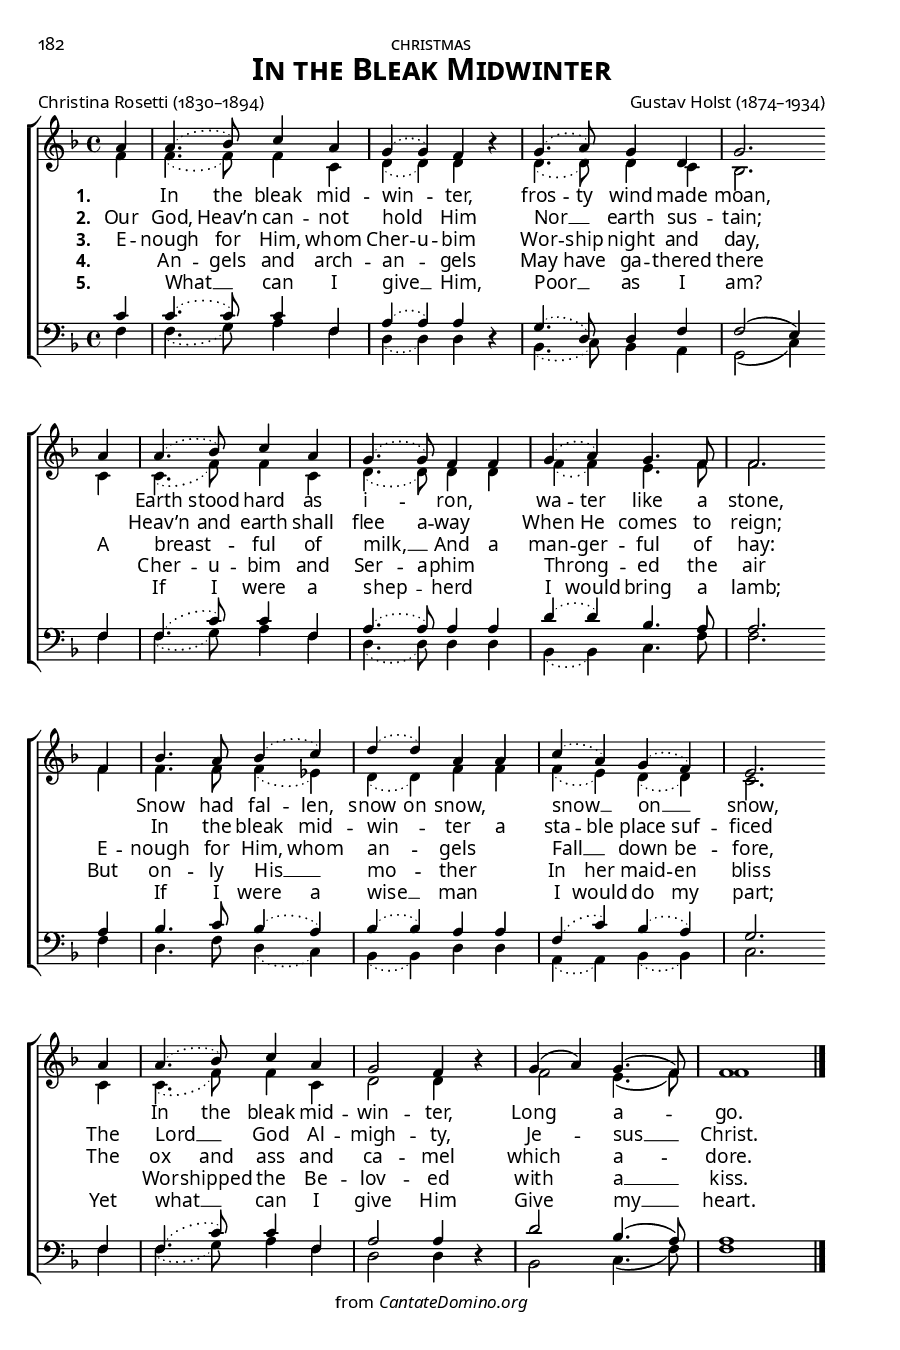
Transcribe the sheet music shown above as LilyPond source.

\version "2.14.2"
\include "util.ly"
\header {
  title = \markup{\override #'(font-name . "Garamond Premier Pro Semibold"){ \abs-fontsize #15 \smallCapsOldStyle"In the Bleak Midwinter"}}
  poet = \markup\oldStyleNum"Christina Rosetti (1830–1894)"
  composer = \markup\oldStyleNum"Gustav Holst (1874–1934)"
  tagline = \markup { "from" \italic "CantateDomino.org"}
}
\paper {
  %print-all-headers = ##f
  paper-height = 9\in
  paper-width = 6\in
  indent = 0\in
  %system-system-spacing = #'((basic-distance . 10) (padding . 0))
  system-system-spacing =
    #'((basic-distance . 0)
       (minimum-distance . 0)
       (padding . -5)
       (stretchability . 100))
  ragged-last-bottom = ##f
  ragged-bottom = ##f
  two-sided = ##t
  inner-margin = 0.5\in
  outer-margin = 0.25\in
  top-margin = 0.25\in
  bottom-margin = 0.25\in
  first-page-number = #182
  print-first-page-number = ##t
  headerLine = \markup{\override #'(font-name . "Garamond Premier Pro") \smallCapsOldStyle"christmas"}
  oddHeaderMarkup = \markup\fill-line{
     \override #'(font-name . "Garamond Premier Pro")\abs-fontsize #8.5
     \combine 
        \fill-line{"" \on-the-fly #print-page-number-check-first
        \oldStylePageNum""
        }
        \fill-line{\headerLine}
  }
  evenHeaderMarkup = \markup {
     \override #'(font-name . "Garamond Premier Pro")\abs-fontsize #8.5
     \combine
        \on-the-fly #print-page-number-check-first
        \oldStylePageNum""
        \fill-line{\headerLine}
  }
}
#(set-global-staff-size 15) \paper{ #(define fonts (make-pango-font-tree "GoudyOlSt BT" "Garamond Premier Pro" "Garamond Premier Pro" (/ 15 20))) }
global = {
  \key f \major
  \time 4/4
}

sopMusic = \relative c'' {
  \partial 4 a4 |
  \slurDotted
  a4.( bes8) c4 a |
  g4( g) f bes\rest |
  g4.( a8) g4 d |
  g2. \bar""\break a4 |
  
  a4.( bes8) c4 a |
  g4.( g8) f4 f |
  g4( a) g4. f8 |
  f2. \bar""\break f4 |
  
  bes4. a8 bes4( c) |
  d( d) a a |
  c( a) g( f) |
  e2. \bar""\break a4 |
  
  a4.( bes8) c4 a |
  g2 f4 bes\rest |
  \slurSolid g4( a) g4.( f8) |
  f1 \bar "|."
}
sopWords = \lyricmode {
  
}

altoMusic = \relative c' {
  \partial 4 f4 |
  \slurDotted f4.( f8) f4 c |
  d4( d) d s |
  d4.( d8) d4 c |
  bes2. c4 |
  
  c4.( f8) f4 c |
  d4.( d8) d4 d |
  f4( f) e4. f8 |
  f2. f4 |
  
  f4. f8 f4( ees4) |
  d( d) f f |
  f( e) d( d) |
  c2. c4 |
  
  c4.( f8) f4 c |
  d2 d4 s |
  \slurSolid f2 e4.( f8) |
  f1 \bar "|."
}
altoWords = \lyricmode {
  \dropLyricsXI
  \set stanza = #"1. "
  \set ignoreMelismata = ##t
  "" In the bleak mid -- win -- _ ter,
  fros -- ty wind made moan, ""
  Earth stood hard as i -- _ ron, ""
  wa -- ter like a stone, ""
  Snow had fal -- len, snow on snow, ""
  snow __ _ on __ _ snow, ""
  In the bleak mid -- win -- 
  \set associatedVoice = "tenors"
  ter,
  Long a -- _ go.
}
altoWordsII = \lyricmode {
  \dropLyricsXI
  \set stanza = #"2. "
  \set ignoreMelismata = ##t
  Our God, Heav’n can -- not hold
%8.5x11 __
  _ Him
  Nor __ _ earth sus -- tain; ""
  Heav’n and earth shall flee a -- way ""
  When He comes to reign; ""
  In the bleak mid -- win -- _ ter a sta -- ble place suf -- ficed
  The Lord __ _ God Al -- migh -- 
  \set associatedVoice = "tenors"
  ty,
  Je -- sus __ _ Christ.
}
altoWordsIII = \lyricmode {
  \dropLyricsXI
  \set stanza = #"3. "
  \set ignoreMelismata = ##t
  E -- nough for Him, whom Cher -- u -- bim
  Wor -- ship night and day,
  A breast -- _ ful of milk, __ _
  And a man -- ger -- ful of hay:
  E -- nough for Him, whom an -- _ gels ""
  Fall __ _ down be -- fore,
  The ox and ass and ca -- 
  \set associatedVoice = "tenors"
  mel which a -- _ dore.
}
altoWordsIV = \lyricmode {
  \dropLyricsXI
\set ignoreMelismata = ##t
  \set stanza = #"4. "
  "" An -- gels and arch -- an -- _ gels May have ga -- thered there ""
  Cher -- u -- bim and Ser -- a -- phim ""
  Throng -- _ ed the air
  But on -- ly His __ _ mo -- _ ther ""
  In her maid -- en bliss ""
  Wor -- shipped the Be -- lov -- 
  \set associatedVoice = "tenors"
  ed with a __ _ kiss.
}
altoWordsV = \lyricmode {
  \dropLyricsXI
\set ignoreMelismata = ##t
  \set stanza = #"5. "
  "" What __ _ can I give __ _ Him,
  Poor __ _ as I am? ""
  If I were a shep -- _ herd ""
  I would bring a lamb; ""
  If I were a wise __ _ man ""
  I would do my part;
  Yet what __ _ can I give 
  \set associatedVoice = "tenors"
  Him
  Give my __ _ heart.
}

tenorMusic = \relative c' {
  \partial 4 c4 |
  \slurDotted c4.( c8) c4 f, |
  a( a) a s |
  g4.( d8) d4 f |
  \slurSolid f2( e4) f |
  
  \slurDotted f4.( c'8) c4 f, |
  a4.( a8) a4 a |
  d( d) bes4. a8 |
  a2. a4 |
  
  bes4. c8 bes4( a) |
  bes( bes) a a |
  f( c') bes( a) |
  g2. f4 |
  
  f4.( c'8) c4 f, |
  a2 a4 s |
  \slurSolid d2 bes4.( a8) |
  a1 \bar "|."
}
tenorWords = \lyricmode {

}

bassMusic = \relative c {
  \partial 4 f4 |
  \slurDotted f4.( g8) a4 f |
  d( d) d d\rest |
  bes4.( c8) bes4 a |
  \slurSolid g2( c4) f |
  
  \slurDotted f4.( g8) a4 f |
  d4.( d8) d4 d |
  bes( bes) c4. f8 |
  f2. f4 |
  
  d4. f8 d4( c) |
  bes( bes) d d |
  a( a) bes( bes) |
  c2. f4 |
  
  f4.( g8) a4 f |
  d2 d4 d\rest |
  \slurSolid bes2 c4.( f8) |
  f1 \bar "|."
}
bassWords = \lyricmode {

}

\score {
  <<
   \new ChoirStaff <<
    \new Staff = women <<
      \new Voice = "sopranos" { \voiceOne << \global \sopMusic >> }
      \new Voice = "altos" { \voiceTwo << \global \altoMusic >> }
    >>
   \new Staff = men <<
      \clef bass
      \new Voice = "tenors" { \voiceOne << \global \tenorMusic >> }
      \new Voice = "basses" { \voiceTwo << \global \bassMusic >> }
    >>
    \new Lyrics \with { alignAboveContext = #"women" \override VerticalAxisGroup #'nonstaff-relatedstaff-spacing = #'((basic-distance . 1))} \lyricsto "sopranos" \sopWords
    \new Lyrics = "altosV"  \with { alignBelowContext = #"women" } \lyricsto "sopranos" \altoWordsV
    \new Lyrics = "altosIV"  \with { alignBelowContext = #"women" } \lyricsto "sopranos" \altoWordsIV
    \new Lyrics = "altosIII"  \with { alignBelowContext = #"women" } \lyricsto "sopranos" \altoWordsIII
    \new Lyrics = "altosII"  \with { alignBelowContext = #"women" } \lyricsto "sopranos" \altoWordsII
    \new Lyrics = "altos"  \with { alignBelowContext = #"women" \override VerticalAxisGroup #'nonstaff-relatedstaff-spacing = #'((padding . -0.9))  } \lyricsto "sopranos" \altoWords
    \new Lyrics \with { alignAboveContext = #"men" \override VerticalAxisGroup #'nonstaff-relatedstaff-spacing = #'((basic-distance . 1)) } \lyricsto "tenors" \tenorWords
    \new Lyrics \with { alignBelowContext = #"men" \override VerticalAxisGroup #'nonstaff-relatedstaff-spacing = #'((basic-distance . 1)) } \lyricsto "basses" \bassWords
  >>
%    \new PianoStaff << \new Staff { \new Voice { \pianoRH } } \new Staff { \clef "bass" \pianoLH } >>
  >>
  \layout {
    \context {
      \Score
      %\override SpacingSpanner #'base-shortest-duration = #(ly:make-moment 1 8)
      %\override SpacingSpanner #'common-shortest-duration = #(ly:make-moment 1 4)
    }
    \context {
      % Remove all empty staves
      % \Staff \RemoveEmptyStaves \override VerticalAxisGroup #'remove-first = ##t
    }
    \context {
      \Lyrics
      \override LyricText #'X-offset = #center-on-word
    }
  }
  \midi {
    \tempo 4 = 90
    \set Staff.midiInstrument = "flute"
  
    \context {
      \Voice
      \remove "Dynamic_performer"
    }
  }
}
